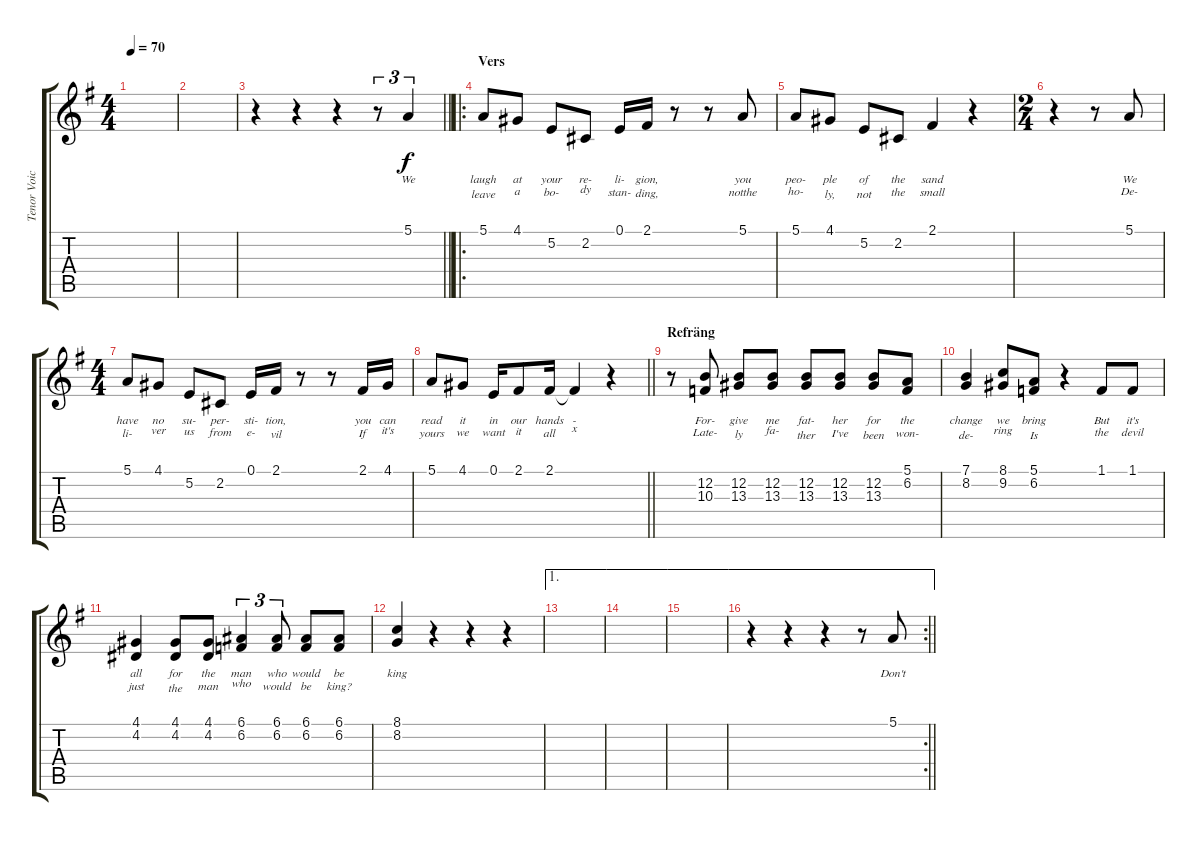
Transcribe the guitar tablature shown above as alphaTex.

\track ("Tenor Voice" "Tenor Voic") {instrument voiceoohs}
\staff {score tabs}
\tuning (E4 B3 G3 D3 A2 E2) {hide}
\ts (4 4)
\tempo 70
\clef g2
\ks eminor
|
|
\barLineRight lightlight
r.4 r.4 r.4 r.8{tu (3 2)} 5.1.4{tu (3 2) lyrics (0 "We") lyrics (1 "") lyrics (2 "") lyrics (3 "") lyrics (4 "") dy f} |
\ro
\section ("" "Vers")
5.1.8{lyrics (0 "laugh") lyrics (1 "leave") lyrics (2 "") lyrics (3 "") lyrics (4 "")} 4.1.8{lyrics (0 "at") lyrics (1 "a") lyrics (2 "") lyrics (3 "") lyrics (4 "")} 5.2.8{lyrics (0 "your") lyrics (1 "bo-") lyrics (2 "") lyrics (3 "") lyrics (4 "")} 2.2.8{lyrics (0 "re-") lyrics (1 "dy") lyrics (2 "") lyrics (3 "") lyrics (4 "")} 0.1.16{lyrics (0 "li-") lyrics (1 "stan-") lyrics (2 "") lyrics (3 "") lyrics (4 "")} 2.1.16{lyrics (0 "gion,") lyrics (1 "ding,") lyrics (2 "") lyrics (3 "") lyrics (4 "")} r.8 r.8 5.1.8{lyrics (0 "you") lyrics (1 "notthe") lyrics (2 "") lyrics (3 "") lyrics (4 "")} |
5.1.8{lyrics (0 "peo-") lyrics (1 "ho-") lyrics (2 "") lyrics (3 "") lyrics (4 "")} 4.1.8{lyrics (0 "ple") lyrics (1 "ly,") lyrics (2 "") lyrics (3 "") lyrics (4 "")} 5.2.8{lyrics (0 "of") lyrics (1 "not") lyrics (2 "") lyrics (3 "") lyrics (4 "")} 2.2.8{lyrics (0 "the") lyrics (1 "the") lyrics (2 "") lyrics (3 "") lyrics (4 "")} 2.1.4{lyrics (0 "sand") lyrics (1 "small") lyrics (2 "") lyrics (3 "") lyrics (4 "")} r.4 |
\ts (2 4)
r.4 r.8 5.1.8{lyrics (0 "We") lyrics (1 "De-") lyrics (2 "") lyrics (3 "") lyrics (4 "")} |
\ts (4 4)
5.1.8{lyrics (0 "have") lyrics (1 "li-") lyrics (2 "") lyrics (3 "") lyrics (4 "")} 4.1.8{lyrics (0 "no") lyrics (1 "ver") lyrics (2 "") lyrics (3 "") lyrics (4 "")} 5.2.8{lyrics (0 "su-") lyrics (1 "us") lyrics (2 "") lyrics (3 "") lyrics (4 "")} 2.2.8{lyrics (0 "per-") lyrics (1 "from") lyrics (2 "") lyrics (3 "") lyrics (4 "")} 0.1.16{lyrics (0 "sti-") lyrics (1 "e-") lyrics (2 "") lyrics (3 "") lyrics (4 "")} 2.1.16{lyrics (0 "tion,") lyrics (1 "vil") lyrics (2 "") lyrics (3 "") lyrics (4 "")} r.8 r.8 2.1.16{lyrics (0 "you") lyrics (1 "If") lyrics (2 "") lyrics (3 "") lyrics (4 "")} 4.1.16{lyrics (0 "can") lyrics (1 "it's") lyrics (2 "") lyrics (3 "") lyrics (4 "")} |
\barLineRight lightlight
5.1.8{lyrics (0 "read") lyrics (1 "yours") lyrics (2 "") lyrics (3 "") lyrics (4 "")} 4.1.8{lyrics (0 "it") lyrics (1 "we") lyrics (2 "") lyrics (3 "") lyrics (4 "")} 0.1.16{lyrics (0 "in") lyrics (1 "want") lyrics (2 "") lyrics (3 "") lyrics (4 "")} 2.1.8{lyrics (0 "our") lyrics (1 "it") lyrics (2 "") lyrics (3 "") lyrics (4 "")} 2.1.16{lyrics (0 "hands") lyrics (1 "all") lyrics (2 "") lyrics (3 "") lyrics (4 "")} 2.1{t}.4{lyrics (0 "-") lyrics (1 "x") lyrics (2 "") lyrics (3 "") lyrics (4 "")} r.4 |
\section ("" "Refräng")
r.8 (12.2 10.3).8{lyrics (0 "For-") lyrics (1 "Late-") lyrics (2 "") lyrics (3 "") lyrics (4 "")} (12.2 13.3).8{lyrics (0 "give") lyrics (1 "ly") lyrics (2 "") lyrics (3 "") lyrics (4 "")} (12.2 13.3).8{lyrics (0 "me") lyrics (1 "fa-") lyrics (2 "") lyrics (3 "") lyrics (4 "")} (12.2 13.3).8{lyrics (0 "fat-") lyrics (1 "ther") lyrics (2 "") lyrics (3 "") lyrics (4 "")} (12.2 13.3).8{lyrics (0 "her") lyrics (1 "I've") lyrics (2 "") lyrics (3 "") lyrics (4 "")} (12.2 13.3).8{lyrics (0 "for") lyrics (1 "been") lyrics (2 "") lyrics (3 "") lyrics (4 "")} (5.1 6.2).8{lyrics (0 "the") lyrics (1 "won-") lyrics (2 "") lyrics (3 "") lyrics (4 "")} |
(7.1 8.2).4{lyrics (0 "change") lyrics (1 "de-") lyrics (2 "") lyrics (3 "") lyrics (4 "")} (8.1 9.2).8{lyrics (0 "we") lyrics (1 "ring") lyrics (2 "") lyrics (3 "") lyrics (4 "")} (5.1 6.2).8{lyrics (0 "bring") lyrics (1 "Is") lyrics (2 "") lyrics (3 "") lyrics (4 "")} r.4 1.1.8{lyrics (0 "But") lyrics (1 "the") lyrics (2 "") lyrics (3 "") lyrics (4 "")} 1.1.8{lyrics (0 "it's") lyrics (1 "devil") lyrics (2 "") lyrics (3 "") lyrics (4 "")} |
(4.1 4.2).4{lyrics (0 "all") lyrics (1 "just") lyrics (2 "") lyrics (3 "") lyrics (4 "")} (4.1 4.2).8{lyrics (0 "for") lyrics (1 "the") lyrics (2 "") lyrics (3 "") lyrics (4 "")} (4.1 4.2).8{lyrics (0 "the") lyrics (1 "man") lyrics (2 "") lyrics (3 "") lyrics (4 "")} (6.1 6.2).4{tu (3 2) lyrics (0 "man") lyrics (1 "who") lyrics (2 "") lyrics (3 "") lyrics (4 "")} (6.1 6.2).8{tu (3 2) lyrics (0 "who") lyrics (1 "would") lyrics (2 "") lyrics (3 "") lyrics (4 "")} (6.1 6.2).8{lyrics (0 "would") lyrics (1 "be") lyrics (2 "") lyrics (3 "") lyrics (4 "")} (6.1 6.2).8{lyrics (0 "be") lyrics (1 "king?") lyrics (2 "") lyrics (3 "") lyrics (4 "")} |
(8.1 8.2).4{lyrics (0 "king") lyrics (1 "") lyrics (2 "") lyrics (3 "") lyrics (4 "")} r.4 r.4 r.4 |
\ae 1
|
\ae 1
|
\ae 1
|
\ae 1
\rc 2
\barLineRight lightlight
r.4 r.4 r.4 r.8 5.1.8{lyrics (0 "Don't") lyrics (1 "") lyrics (2 "") lyrics (3 "") lyrics (4 "")}
